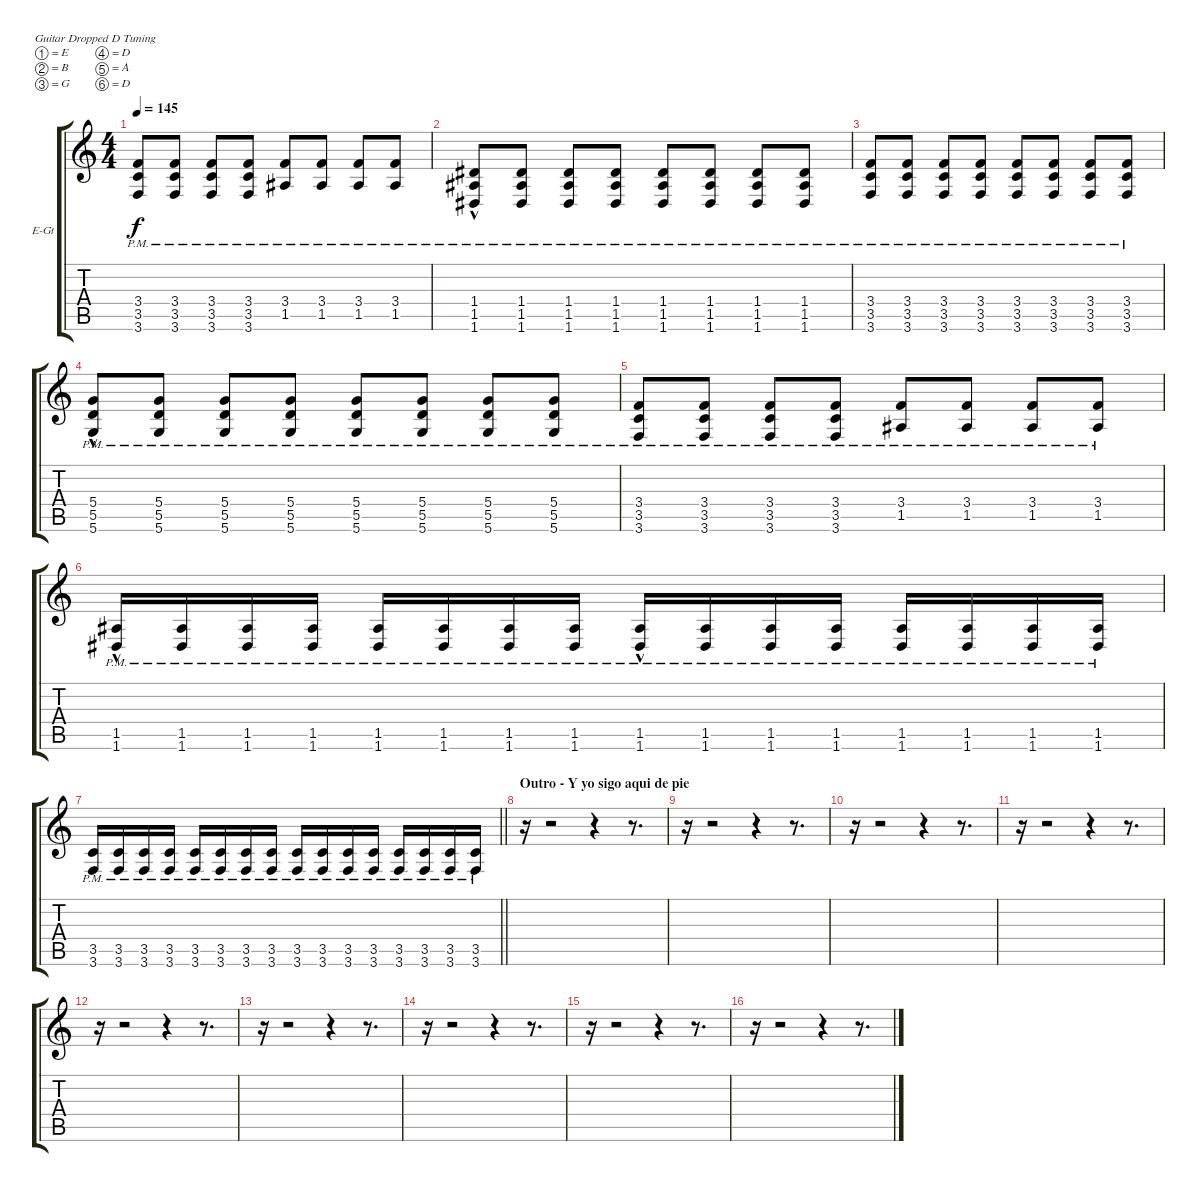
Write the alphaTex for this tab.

\bracketExtendMode groupsimilarinstruments
\firstSystemTrackNameOrientation horizontal
\otherSystemsTrackNameOrientation horizontal
\track ("Extra Guitar" "E-Gt") {instrument distortionguitar}
\staff {score tabs}
\tuning (E4 B3 G3 D3 A2 D2)
\ts (4 4)
\tempo 145
\clef g2
\ks c
(3.4{pm} 3.5{pm} 3.6{pm}).8{dy f} (3.4{pm} 3.5{pm} 3.6{pm}).8 (3.4{pm} 3.5{pm} 3.6{pm}).8 (3.4{pm} 3.5{pm} 3.6{pm}).8 (3.4{pm} 1.5{pm}).8 (3.4{pm} 1.5{pm}).8 (3.4{pm} 1.5{pm}).8 (3.4{pm} 1.5{pm}).8 |
(1.4{hac pm} 1.5{hac pm} 1.6{hac pm}).8 (1.4{pm} 1.5{pm} 1.6{pm}).8 (1.4{pm} 1.5{pm} 1.6{pm}).8 (1.4{pm} 1.5{pm} 1.6{pm}).8 (1.4{pm} 1.5{pm} 1.6{pm}).8 (1.4{pm} 1.5{pm} 1.6{pm}).8 (1.4{pm} 1.5{pm} 1.6{pm}).8 (1.4{pm} 1.5{pm} 1.6{pm}).8 |
(3.4{pm} 3.5{pm} 3.6{pm}).8 (3.4{pm} 3.5{pm} 3.6{pm}).8 (3.4{pm} 3.5{pm} 3.6{pm}).8 (3.4{pm} 3.5{pm} 3.6{pm}).8 (3.4{pm} 3.5{pm} 3.6{pm}).8 (3.4{pm} 3.5{pm} 3.6{pm}).8 (3.4{pm} 3.5{pm} 3.6{pm}).8 (3.4{pm} 3.5{pm} 3.6{pm}).8 |
(5.4{hac pm} 5.5{hac pm} 5.6{hac pm}).8 (5.4{pm} 5.5{pm} 5.6{pm}).8 (5.4{pm} 5.5{pm} 5.6{pm}).8 (5.4{pm} 5.5{pm} 5.6{pm}).8 (5.4{pm} 5.5{pm} 5.6{pm}).8 (5.4{pm} 5.5{pm} 5.6{pm}).8 (5.4{pm} 5.5{pm} 5.6{pm}).8 (5.4{pm} 5.5{pm} 5.6{pm}).8 |
(3.4{pm} 3.5{pm} 3.6{pm}).8 (3.4{pm} 3.5{pm} 3.6{pm}).8 (3.4{pm} 3.5{pm} 3.6{pm}).8 (3.4{pm} 3.5{pm} 3.6{pm}).8 (3.4{pm} 1.5{pm}).8 (3.4{pm} 1.5{pm}).8 (3.4{pm} 1.5{pm}).8 (3.4{pm} 1.5{pm}).8 |
(1.5{hac pm} 1.6{hac pm}).16 (1.5{pm} 1.6{pm}).16 (1.5{pm} 1.6{pm}).16 (1.5{pm} 1.6{pm}).16 (1.5{pm} 1.6{pm}).16 (1.5{pm} 1.6{pm}).16 (1.5{pm} 1.6{pm}).16 (1.5{pm} 1.6{pm}).16 (1.5{hac pm} 1.6{hac pm}).16 (1.5{pm} 1.6{pm}).16 (1.5{pm} 1.6{pm}).16 (1.5{pm} 1.6{pm}).16 (1.5{pm} 1.6{pm}).16 (1.5{pm} 1.6{pm}).16 (1.5{pm} 1.6{pm}).16 (1.5{pm} 1.6{pm}).16 |
\barLineRight lightlight
(3.5{pm} 3.6{pm}).16 (3.5{pm} 3.6{pm}).16 (3.5{pm} 3.6{pm}).16 (3.5{pm} 3.6{pm}).16 (3.5{pm} 3.6{pm}).16 (3.5{pm} 3.6{pm}).16 (3.5{pm} 3.6{pm}).16 (3.5{pm} 3.6{pm}).16 (3.5{pm} 3.6{pm}).16 (3.5{pm} 3.6{pm}).16 (3.5{pm} 3.6{pm}).16 (3.5{pm} 3.6{pm}).16 (3.5{pm} 3.6{pm}).16 (3.5{pm} 3.6{pm}).16 (3.5{pm} 3.6{pm}).16 (3.5{pm} 3.6{pm}).16 |
\section ("" "Outro - Y yo sigo aqui de pie")
r.16 r.2 r.4 r.8{d} |
r.16 r.2 r.4 r.8{d} |
r.16 r.2 r.4 r.8{d} |
r.16 r.2 r.4 r.8{d} |
r.16 r.2 r.4 r.8{d} |
r.16 r.2 r.4 r.8{d} |
r.16 r.2 r.4 r.8{d} |
r.16 r.2 r.4 r.8{d} |
r.16 r.2 r.4 r.8{d}
